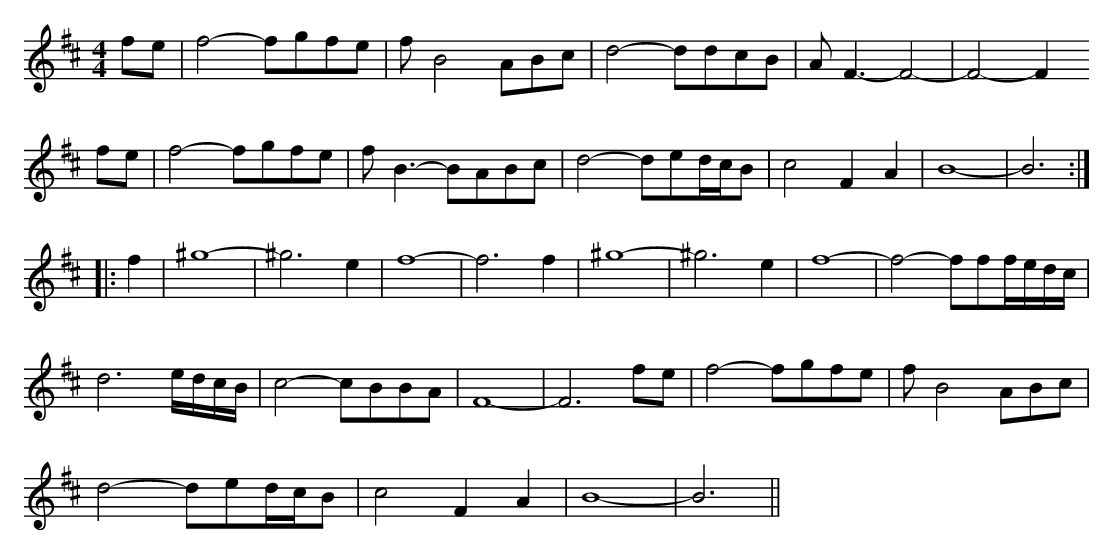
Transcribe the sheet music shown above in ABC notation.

X:1
M:4/4
K:D
fe|f4-fgfe|fB4ABc|d4-ddcB|AF3-F4-|-F4-F2
fe|f4-fgfe|fB3-BABc|d4-ded/c/B|c4 F2A2|B8-|-B6:|
|:f2|^g8-|-^g6e2|f8-|-f6f2|^g8-|-^g6e2|f8-|-f4-fff/e/d/c/|
d6 e/d/c/B/|c4-cBBA|F8-|-F6fe|f4-fgfe|fB4ABc|
d4-ded/c/B|c4F2A2|B8-|-B6||
